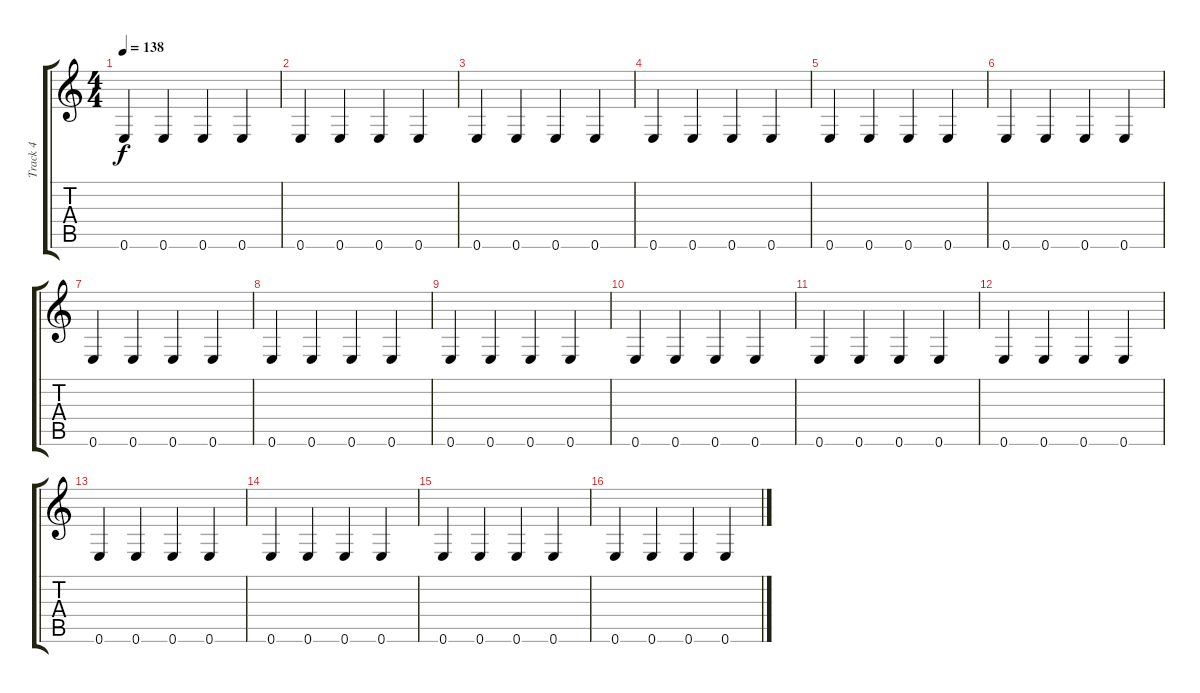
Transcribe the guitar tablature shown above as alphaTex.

\track ("Track 4" "Track 4") {instrument electricbasspick}
\staff {score tabs}
\tuning (E4 B3 G3 D3 A2 E2) {hide}
\ts (4 4)
\tempo 138
\clef g2
\ks c
0.6.4{dy f} 0.6.4 0.6.4 0.6.4 |
0.6.4 0.6.4 0.6.4 0.6.4 |
0.6.4 0.6.4 0.6.4 0.6.4 |
0.6.4 0.6.4 0.6.4 0.6.4 |
0.6.4 0.6.4 0.6.4 0.6.4 |
0.6.4 0.6.4 0.6.4 0.6.4 |
0.6.4 0.6.4 0.6.4 0.6.4 |
0.6.4 0.6.4 0.6.4 0.6.4 |
0.6.4 0.6.4 0.6.4 0.6.4 |
0.6.4 0.6.4 0.6.4 0.6.4 |
0.6.4 0.6.4 0.6.4 0.6.4 |
0.6.4 0.6.4 0.6.4 0.6.4 |
0.6.4 0.6.4 0.6.4 0.6.4 |
0.6.4 0.6.4 0.6.4 0.6.4 |
0.6.4 0.6.4 0.6.4 0.6.4 |
0.6.4 0.6.4 0.6.4 0.6.4
